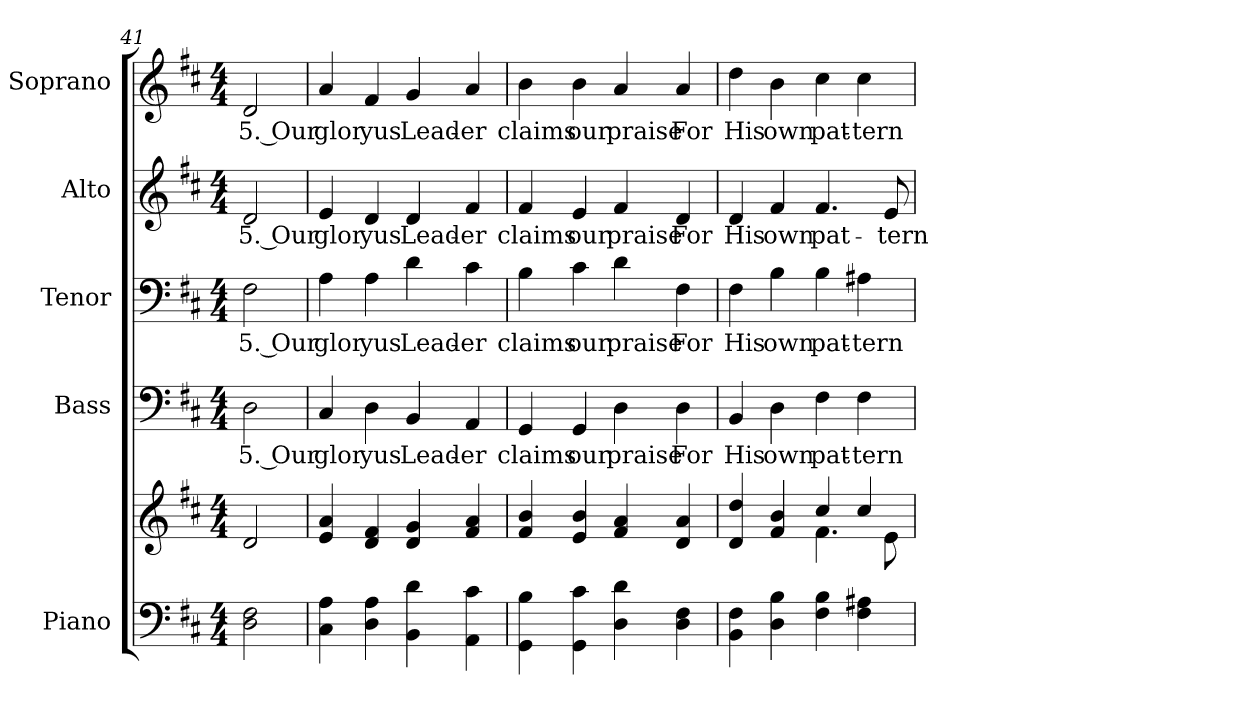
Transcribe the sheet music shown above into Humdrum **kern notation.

**kern	**kern	**kern	**text	**kern	**text	**kern	**text	**kern	**text
*part5	*part5	*part4	*part4	*part3	*part3	*part2	*part2	*part1	*part1
*staff6	*staff5	*staff4	*staff4	*staff3	*staff3	*staff2	*staff2	*staff1	*staff1
*I"Piano	*	*I"Bass	*	*I"Tenor	*	*I"Alto	*	*I"Soprano	*
*I'Pno.	*	*I'B.	*	*I'T.	*	*I'A.	*	*I'S.	*
*clefF4	*clefG2	*clefF4	*	*clefF4	*	*clefG2	*	*clefG2	*
*k[f#c#]	*k[f#c#]	*k[f#c#]	*	*k[f#c#]	*	*k[f#c#]	*	*k[f#c#]	*
*D:	*D:	*D:	*	*D:	*	*D:	*	*D:	*
*M4/4	*M4/4	*M4/4	*	*M4/4	*	*M4/4	*	*M4/4	*
=41	=41	=41	=41	=41	=41	=41	=41	=41	=41
!	!	!	!LO:LY:b:color=#000000	!	!	!	!	!	!
!	!	!	!	!	!LO:LY:b:color=#000000	!	!	!	!
!	!	!	!	!	!	!	!LO:LY:b:color=#000000	!	!
!	!	!	!	!	!	!	!	!	!LO:LY:b:color=#000000
2Di\ 2F#i	2di/	2Di\	5. Our	2F#i\	5. Our	2di/	5. Our	2di/	5. Our
!!LO:PB:g=z
=42	=42	=42	=42	=42	=42	=42	=42	=42	=42
!	!	!	!LO:LY:b:color=#000000	!	!	!	!	!	!
!	!	!	!	!	!LO:LY:b:color=#000000	!	!	!	!
!	!	!	!	!	!	!	!LO:LY:b:color=#000000	!	!
!	!	!	!	!	!	!	!	!	!LO:LY:b:color=#000000
4C#i\ 4Ai	4ei/ 4ai	4C#i/	glor	4Ai\	glor	4ei/	glor	4ai/	glor
!	!	!	!LO:LY:b:color=#000000	!	!	!	!	!	!
!	!	!	!	!	!LO:LY:b:color=#000000	!	!	!	!
!	!	!	!	!	!	!	!LO:LY:b:color=#000000	!	!
!	!	!	!	!	!	!	!	!	!LO:LY:b:color=#000000
4Di\ 4Ai	4di/ 4f#i	4Di\	yus	4Ai\	yus	4di/	yus	4f#i/	yus
!	!	!	!LO:LY:b:color=#000000	!	!	!	!	!	!
!	!	!	!	!	!LO:LY:b:color=#000000	!	!	!	!
!	!	!	!	!	!	!	!LO:LY:b:color=#000000	!	!
!	!	!	!	!	!	!	!	!	!LO:LY:b:color=#000000
4BBi\ 4di	4di/ 4gi	4BBi/	Lead-	4di\	Lead-	4di/	Lead-	4gi/	Lead-
!	!	!	!LO:LY:b:color=#000000	!	!	!	!	!	!
!	!	!	!	!	!LO:LY:b:color=#000000	!	!	!	!
!	!	!	!	!	!	!	!LO:LY:b:color=#000000	!	!
!	!	!	!	!	!	!	!	!	!LO:LY:b:color=#000000
4AAi\ 4c#i	4f#i/ 4ai	4AAi/	-er	4c#i\	-er	4f#i/	-er	4ai/	-er
=43	=43	=43	=43	=43	=43	=43	=43	=43	=43
!	!	!	!LO:LY:b:color=#000000	!	!	!	!	!	!
!	!	!	!	!	!LO:LY:b:color=#000000	!	!	!	!
!	!	!	!	!	!	!	!LO:LY:b:color=#000000	!	!
!	!	!	!	!	!	!	!	!	!LO:LY:b:color=#000000
4GGi\ 4Bi	4f#i/ 4bi	4GGi/	claims	4Bi\	claims	4f#i/	claims	4bi\	claims
!	!	!	!LO:LY:b:color=#000000	!	!	!	!	!	!
!	!	!	!	!	!LO:LY:b:color=#000000	!	!	!	!
!	!	!	!	!	!	!	!LO:LY:b:color=#000000	!	!
!	!	!	!	!	!	!	!	!	!LO:LY:b:color=#000000
4GGi\ 4c#i	4ei/ 4bi	4GGi/	our	4c#i\	our	4ei/	our	4bi\	our
!	!	!	!LO:LY:b:color=#000000	!	!	!	!	!	!
!	!	!	!	!	!LO:LY:b:color=#000000	!	!	!	!
!	!	!	!	!	!	!	!LO:LY:b:color=#000000	!	!
!	!	!	!	!	!	!	!	!	!LO:LY:b:color=#000000
4Di\ 4di	4f#i/ 4ai	4Di\	praise	4di\	praise	4f#i/	praise	4ai/	praise
!	!	!	!LO:LY:b:color=#000000	!	!	!	!	!	!
!	!	!	!	!	!LO:LY:b:color=#000000	!	!	!	!
!	!	!	!	!	!	!	!LO:LY:b:color=#000000	!	!
!	!	!	!	!	!	!	!	!	!LO:LY:b:color=#000000
4Di\ 4F#i	4di/ 4ai	4Di\	For	4F#i\	For	4di/	For	4ai/	For
!!LO:PB:g=z
=44	=44	=44	=44	=44	=44	=44	=44	=44	=44
*	*^	*	*	*	*	*	*	*	*
!	!	!	!	!LO:LY:b:color=#000000	!	!	!	!	!	!
!	!	!	!	!	!	!LO:LY:b:color=#000000	!	!	!	!
!	!	!	!	!	!	!	!	!LO:LY:b:color=#000000	!	!
!	!	!	!	!	!	!	!	!	!	!LO:LY:b:color=#000000
4BBi\ 4F#i	4di/ 4ddi	2ryy	4BBi/	His	4F#i\	His	4di/	His	4ddi\	His
!	!	!	!	!LO:LY:b:color=#000000	!	!	!	!	!	!
!	!	!	!	!	!	!LO:LY:b:color=#000000	!	!	!	!
!	!	!	!	!	!	!	!	!LO:LY:b:color=#000000	!	!
!	!	!	!	!	!	!	!	!	!	!LO:LY:b:color=#000000
4Di\ 4Bi	4f#i/ 4bi	.	4Di\	own	4Bi\	own	4f#i/	own	4bi\	own
!	!	!	!	!LO:LY:b:color=#000000	!	!	!	!	!	!
!	!	!	!	!	!	!LO:LY:b:color=#000000	!	!	!	!
!	!	!	!	!	!	!	!	!LO:LY:b:color=#000000	!	!
!	!	!	!	!	!	!	!	!	!	!LO:LY:b:color=#000000
4F#i\ 4Bi	4cc#i/	4.f#i\	4F#i\	pat-	4Bi\	pat-	4.f#i/	pat-	4cc#i\	pat-
!	!	!	!	!LO:LY:b:color=#000000	!	!	!	!	!	!
!	!	!	!	!	!	!LO:LY:b:color=#000000	!	!	!	!
!	!	!	!	!	!	!	!	!	!	!LO:LY:b:color=#000000
4F#i\ 4A#Xi	4cc#i/	.	4F#i\	-tern	4A#Xi\	-tern	.	.	4cc#i\	-tern
!	!	!	!	!	!	!	!	!LO:LY:b:color=#000000	!	!
.	.	8ei\	.	.	.	.	8ei/	-tern	.	.
*	*v	*v	*	*	*	*	*	*	*	*
=	=	=	=	=	=	=	=	=	=
*-	*-	*-	*-	*-	*-	*-	*-	*-	*-
